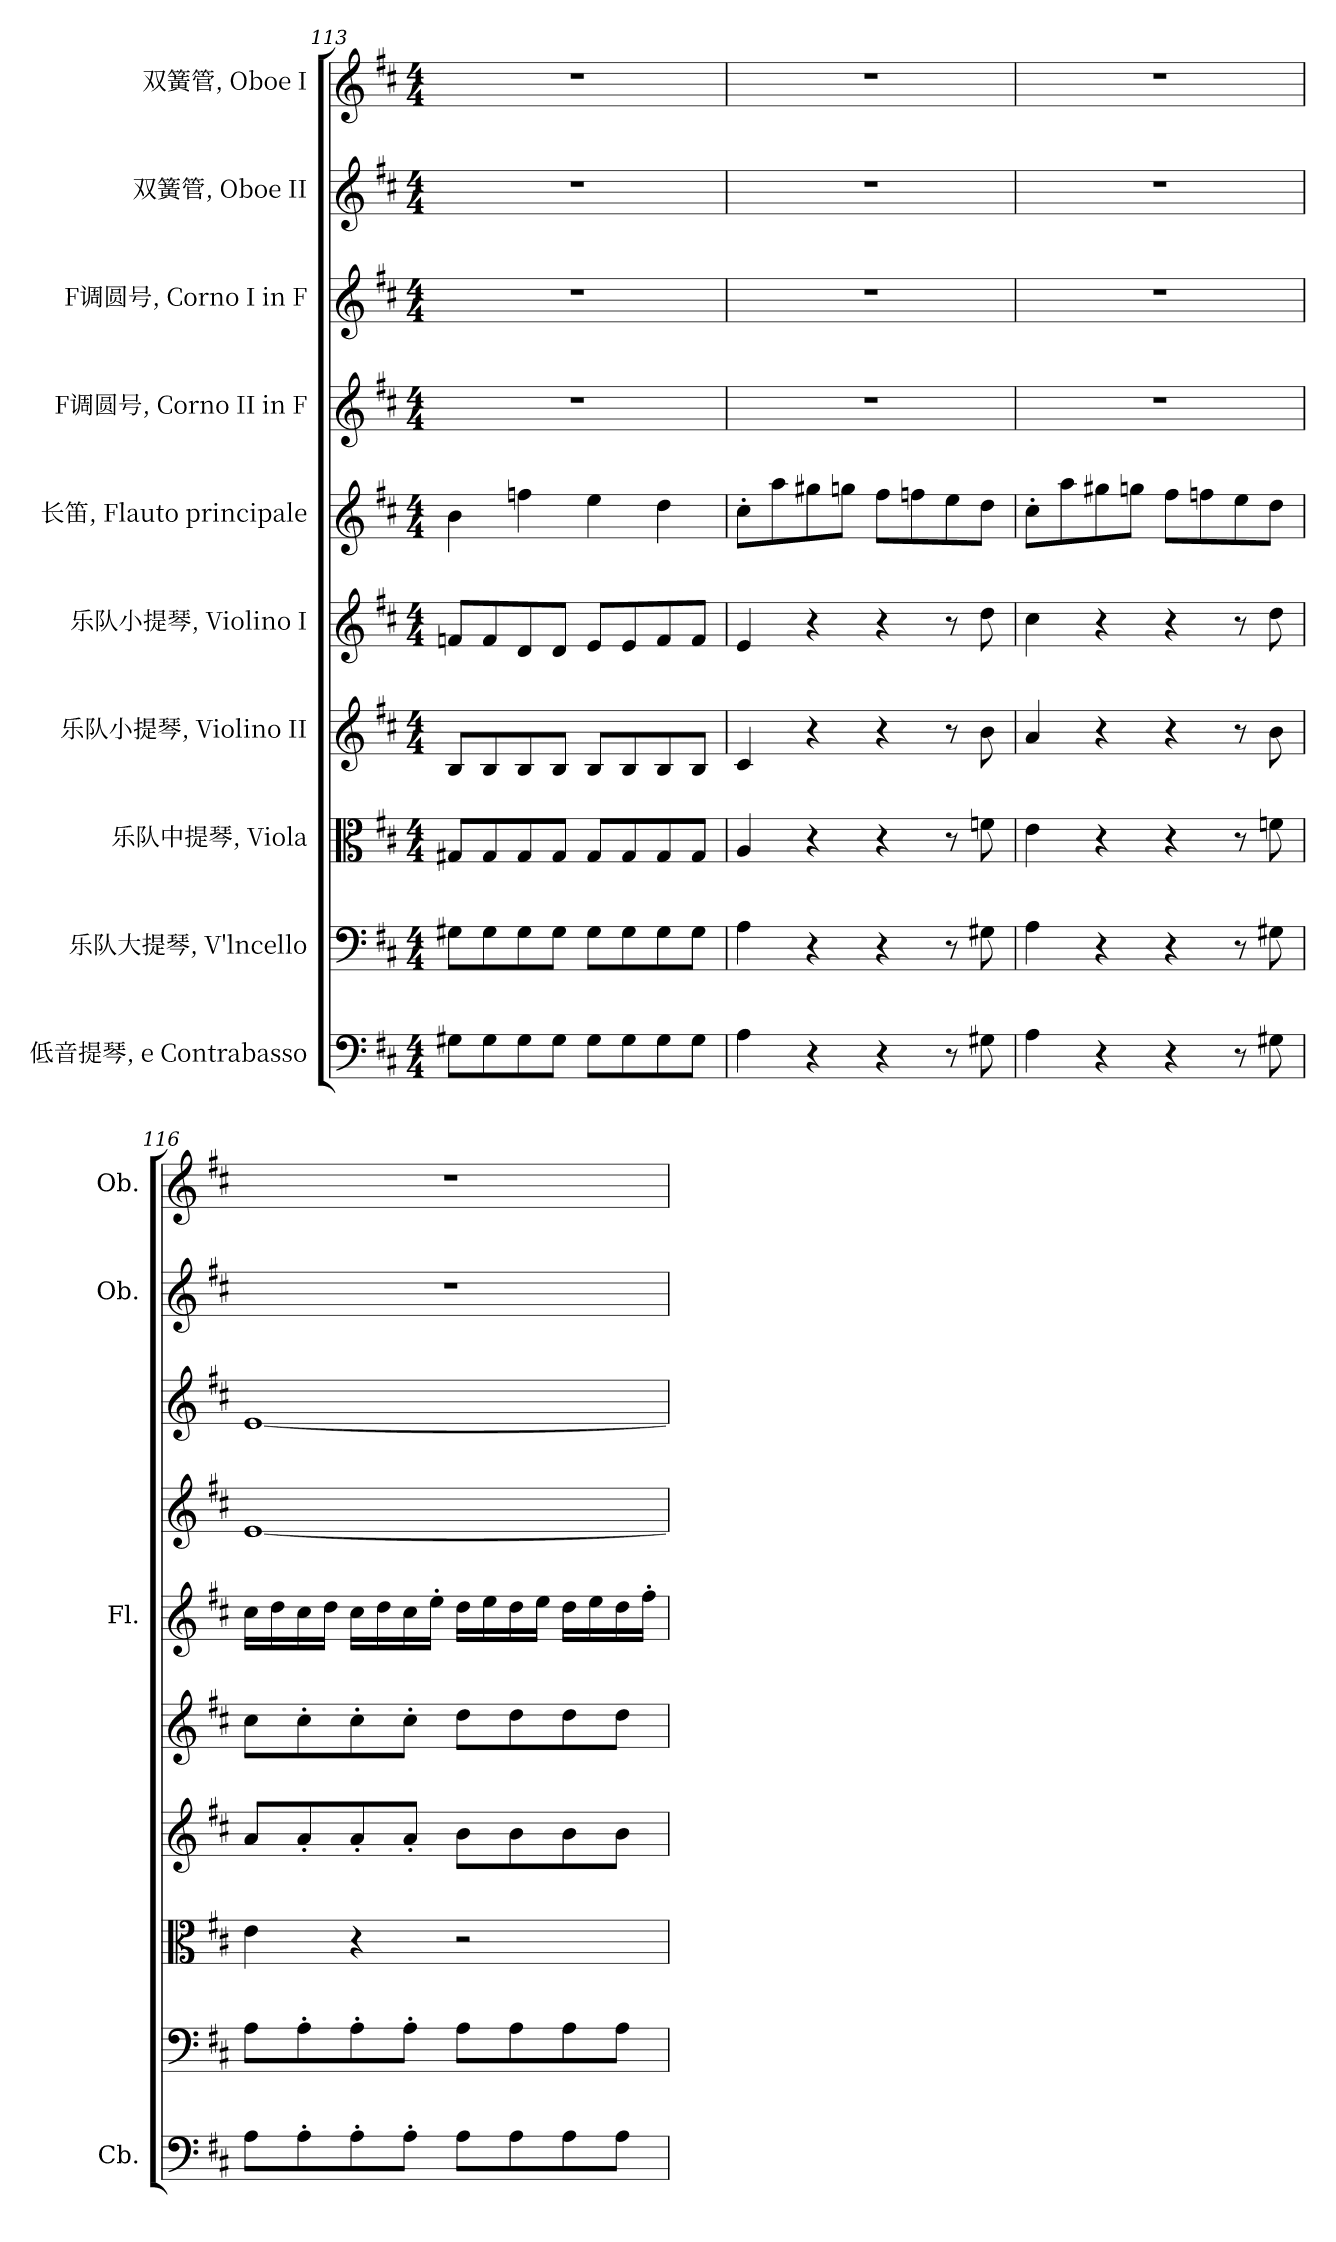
**kern	**kern	**kern	**kern	**kern	**kern	**kern	**kern	**kern	**kern
*part10	*part9	*part8	*part7	*part6	*part5	*part4	*part3	*part2	*part1
*staff10	*staff9	*staff8	*staff7	*staff6	*staff5	*staff4	*staff3	*staff2	*staff1
*I"低音提琴, e Contrabasso	*I"乐队大提琴, V'lncello	*I"乐队中提琴, Viola	*I"乐队小提琴, Violino II	*I"乐队小提琴, Violino I	*I"长笛, Flauto principale	*I"F调圆号, Corno II in F	*I"F调圆号, Corno I in F	*I"双簧管, Oboe II	*I"双簧管, Oboe I
*I'Cb.	*	*	*	*	*I'Fl.	*	*	*I'Ob.	*I'Ob.
!!LO:PB:g=z
*clefF4	*clefF4	*clefC3	*clefG2	*clefG2	*clefG2	*clefG2	*clefG2	*clefG2	*clefG2
*ITrd7c12	*	*	*	*	*	*ITrd4c7	*ITrd4c7	*	*
*k[f#c#]	*k[f#c#]	*k[f#c#]	*k[f#c#]	*k[f#c#]	*k[f#c#]	*k[f#]	*k[f#]	*k[f#c#]	*k[f#c#]
*M4/4	*M4/4	*M4/4	*M4/4	*M4/4	*M4/4	*M4/4	*M4/4	*M4/4	*M4/4
=113	=113	=113	=113	=113	=113	=113	=113	=113	=113
8GG#X\L	8G#X\L	8G#X/L	8B/L	8fn/L	4b\	1r	1r	1r	1r
8GG#\	8G#\	8G#/	8B/	8f/	.	.	.	.	.
8GG#\	8G#\	8G#/	8B/	8d/	4ffn\	.	.	.	.
8GG#\J	8G#\J	8G#/J	8B/J	8d/J	.	.	.	.	.
8GG#\L	8G#\L	8G#/L	8B/L	8e/L	4ee\	.	.	.	.
8GG#\	8G#\	8G#/	8B/	8e/	.	.	.	.	.
8GG#\	8G#\	8G#/	8B/	8f/	4dd\	.	.	.	.
8GG#\J	8G#\J	8G#/J	8B/J	8f/J	.	.	.	.	.
=114	=114	=114	=114	=114	=114	=114	=114	=114	=114
4AA\	4A\	4A/	4c#/	4e/	8cc#'\L	1r	1r	1r	1r
.	.	.	.	.	8aa\	.	.	.	.
4r	4r	4r	4r	4r	8gg#X\	.	.	.	.
.	.	.	.	.	8ggn\J	.	.	.	.
4r	4r	4r	4r	4r	8ff#\L	.	.	.	.
.	.	.	.	.	8ffn\	.	.	.	.
8r	8r	8r	8r	8r	8ee\	.	.	.	.
8GG#X\	8G#X\	8fn\	8b\	8dd\	8dd\J	.	.	.	.
=115	=115	=115	=115	=115	=115	=115	=115	=115	=115
4AA\	4A\	4e\	4a/	4cc#\	8cc#'\L	1r	1r	1r	1r
.	.	.	.	.	8aa\	.	.	.	.
4r	4r	4r	4r	4r	8gg#X\	.	.	.	.
.	.	.	.	.	8ggn\J	.	.	.	.
4r	4r	4r	4r	4r	8ff#\L	.	.	.	.
.	.	.	.	.	8ffn\	.	.	.	.
8r	8r	8r	8r	8r	8ee\	.	.	.	.
8GG#X\	8G#X\	8fn\	8b\	8dd\	8dd\J	.	.	.	.
!!LO:PB:g=z
=116	=116	=116	=116	=116	=116	=116	=116	=116	=116
8AA\L	8A\L	4e\	8a/L	8cc#\L	16cc#\LL	[1A	[1A	1r	1r
.	.	.	.	.	16dd\	.	.	.	.
8AA'\	8A'\	.	8a'/	8cc#'\	16cc#\	.	.	.	.
.	.	.	.	.	16dd\JJ	.	.	.	.
8AA'\	8A'\	4r	8a'/	8cc#'\	16cc#\LL	.	.	.	.
.	.	.	.	.	16dd\	.	.	.	.
8AA'\J	8A'\J	.	8a'/J	8cc#'\J	16cc#\	.	.	.	.
.	.	.	.	.	16ee'\JJ	.	.	.	.
8AA\L	8A\L	2r	8b\L	8dd\L	16dd\LL	.	.	.	.
.	.	.	.	.	16ee\	.	.	.	.
8AA\	8A\	.	8b\	8dd\	16dd\	.	.	.	.
.	.	.	.	.	16ee\JJ	.	.	.	.
8AA\	8A\	.	8b\	8dd\	16dd\LL	.	.	.	.
.	.	.	.	.	16ee\	.	.	.	.
8AA\J	8A\J	.	8b\J	8dd\J	16dd\	.	.	.	.
.	.	.	.	.	16ff#'\JJ	.	.	.	.
=	=	=	=	=	=	=	=	=	=
*-	*-	*-	*-	*-	*-	*-	*-	*-	*-
